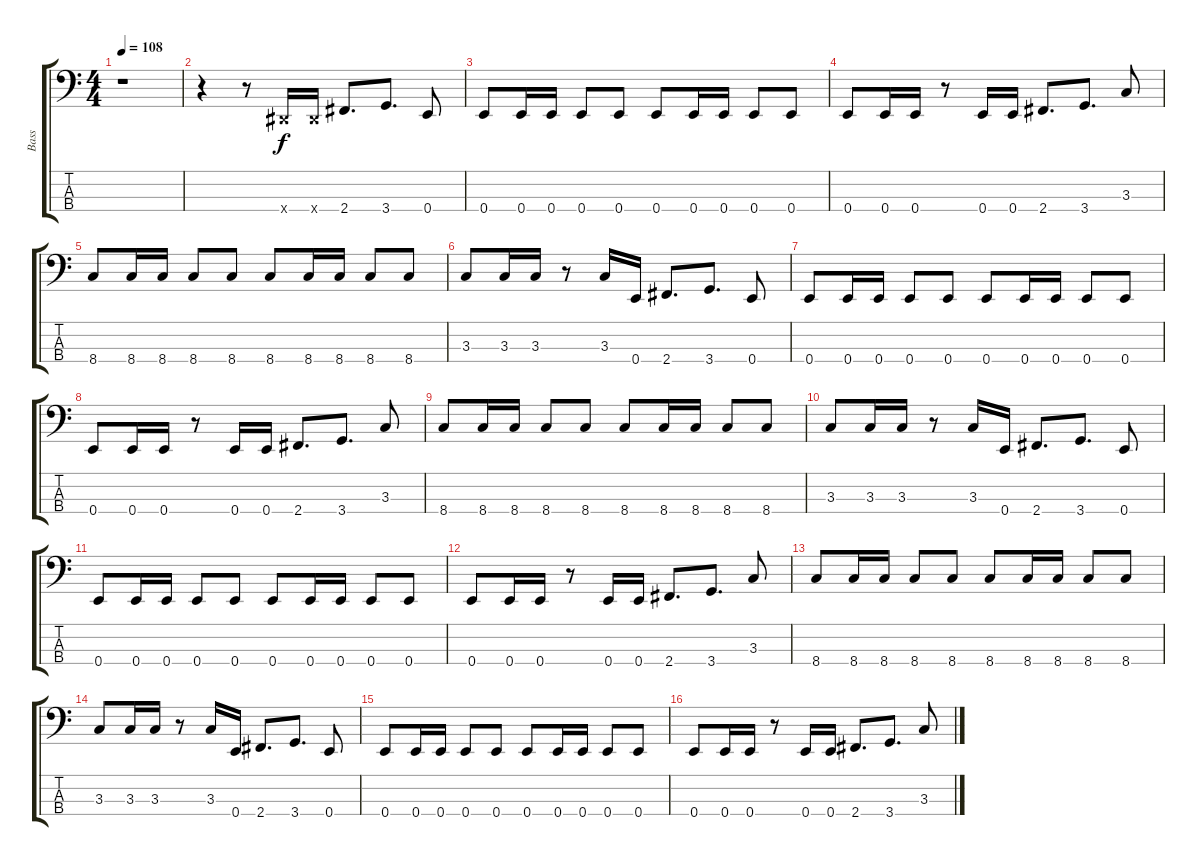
\track ("Bass" "Bass") {instrument electricbassfinger}
\staff {score tabs}
\tuning (G2 D2 A1 E1) {hide}
\ts (4 4)
\tempo 108
\clef f4
\ks c
r.1{dy f} |
r.4 r.8 -1.4{x}.16 -1.4{x}.16 2.4.8{d} 3.4.8{d} 0.4.8 |
0.4.8 0.4.16 0.4.16 0.4.8 0.4.8 0.4.8 0.4.16 0.4.16 0.4.8 0.4.8 |
0.4.8 0.4.16 0.4.16 r.8 0.4.16 0.4.16 2.4.8{d} 3.4.8{d} 3.3.8 |
8.4.8 8.4.16 8.4.16 8.4.8 8.4.8 8.4.8 8.4.16 8.4.16 8.4.8 8.4.8 |
3.3.8 3.3.16 3.3.16 r.8 3.3.16 0.4.16 2.4.8{d} 3.4.8{d} 0.4.8 |
0.4.8 0.4.16 0.4.16 0.4.8 0.4.8 0.4.8 0.4.16 0.4.16 0.4.8 0.4.8 |
0.4.8 0.4.16 0.4.16 r.8 0.4.16 0.4.16 2.4.8{d} 3.4.8{d} 3.3.8 |
8.4.8 8.4.16 8.4.16 8.4.8 8.4.8 8.4.8 8.4.16 8.4.16 8.4.8 8.4.8 |
3.3.8 3.3.16 3.3.16 r.8 3.3.16 0.4.16 2.4.8{d} 3.4.8{d} 0.4.8 |
0.4.8 0.4.16 0.4.16 0.4.8 0.4.8 0.4.8 0.4.16 0.4.16 0.4.8 0.4.8 |
0.4.8 0.4.16 0.4.16 r.8 0.4.16 0.4.16 2.4.8{d} 3.4.8{d} 3.3.8 |
8.4.8 8.4.16 8.4.16 8.4.8 8.4.8 8.4.8 8.4.16 8.4.16 8.4.8 8.4.8 |
3.3.8 3.3.16 3.3.16 r.8 3.3.16 0.4.16 2.4.8{d} 3.4.8{d} 0.4.8 |
0.4.8 0.4.16 0.4.16 0.4.8 0.4.8 0.4.8 0.4.16 0.4.16 0.4.8 0.4.8 |
0.4.8 0.4.16 0.4.16 r.8 0.4.16 0.4.16 2.4.8{d} 3.4.8{d} 3.3.8
